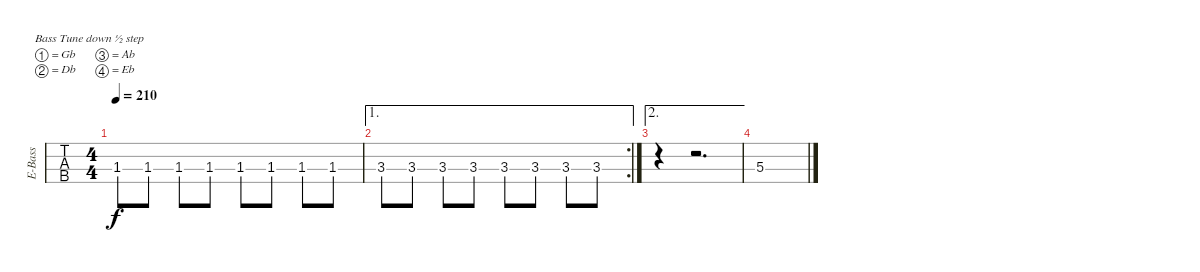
\bracketExtendMode groupsimilarinstruments
\otherSystemsTrackNameOrientation horizontal
\track ("Electric Bass" "E-Bass") {multiBarRest instrument electricbassfinger}
\staff {tabs}
\tuning (Gb2 Db2 Ab1 Eb1)
\ts (4 4)
\tempo 210
\clef f4
\ks c
1.3.8{dy f} 1.3.8 1.3.8 1.3.8 1.3.8 1.3.8 1.3.8 1.3.8 |
\ae 1
\rc 2
3.3.8 3.3.8 3.3.8 3.3.8 3.3.8 3.3.8 3.3.8 3.3.8 |
\ae 2
r.4 r.2{d} |
5.3.1
